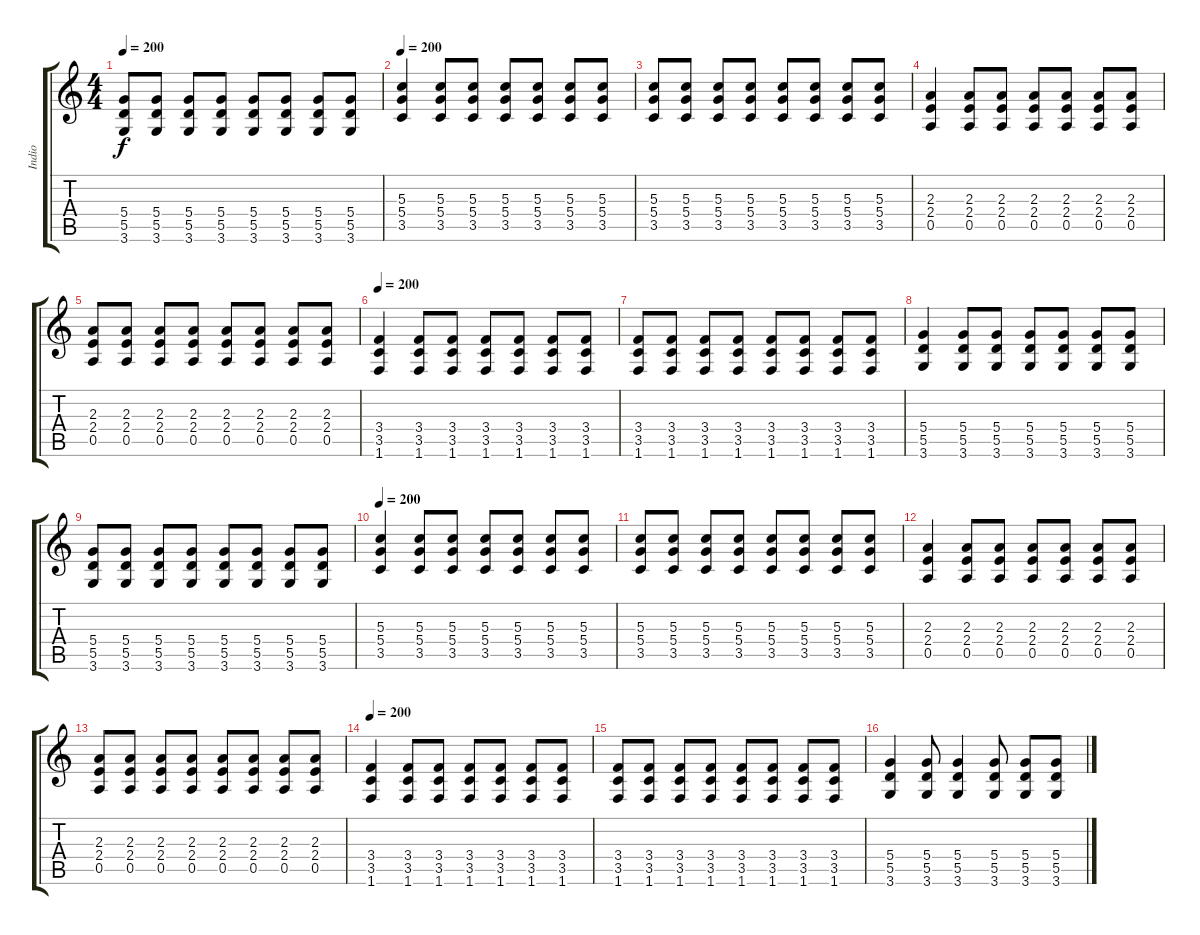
\track ("Indio" "Indio") {instrument overdrivenguitar}
\staff {score tabs}
\tuning (E4 B3 G3 D3 A2 E2) {hide}
\ts (4 4)
\tempo 200
\clef g2
\ks c
(5.4 5.5 3.6).8{dy f} (5.4 5.5 3.6).8 (5.4 5.5 3.6).8 (5.4 5.5 3.6).8 (5.4 5.5 3.6).8 (5.4 5.5 3.6).8 (5.4 5.5 3.6).8 (5.4 5.5 3.6).8 |
\tempo 200
(5.3 5.4 3.5).4 (5.3 5.4 3.5).8 (5.3 5.4 3.5).8 (5.3 5.4 3.5).8 (5.3 5.4 3.5).8 (5.3 5.4 3.5).8 (5.3 5.4 3.5).8 |
(5.3 5.4 3.5).8 (5.3 5.4 3.5).8 (5.3 5.4 3.5).8 (5.3 5.4 3.5).8 (5.3 5.4 3.5).8 (5.3 5.4 3.5).8 (5.3 5.4 3.5).8 (5.3 5.4 3.5).8 |
(2.3 2.4 0.5).4 (2.3 2.4 0.5).8 (2.3 2.4 0.5).8 (2.3 2.4 0.5).8 (2.3 2.4 0.5).8 (2.3 2.4 0.5).8 (2.3 2.4 0.5).8 |
(2.3 2.4 0.5).8 (2.3 2.4 0.5).8 (2.3 2.4 0.5).8 (2.3 2.4 0.5).8 (2.3 2.4 0.5).8 (2.3 2.4 0.5).8 (2.3 2.4 0.5).8 (2.3 2.4 0.5).8 |
\tempo 200
(3.4 3.5 1.6).4 (3.4 3.5 1.6).8 (3.4 3.5 1.6).8 (3.4 3.5 1.6).8 (3.4 3.5 1.6).8 (3.4 3.5 1.6).8 (3.4 3.5 1.6).8 |
(3.4 3.5 1.6).8 (3.4 3.5 1.6).8 (3.4 3.5 1.6).8 (3.4 3.5 1.6).8 (3.4 3.5 1.6).8 (3.4 3.5 1.6).8 (3.4 3.5 1.6).8 (3.4 3.5 1.6).8 |
(5.4 5.5 3.6).4 (5.4 5.5 3.6).8 (5.4 5.5 3.6).8 (5.4 5.5 3.6).8 (5.4 5.5 3.6).8 (5.4 5.5 3.6).8 (5.4 5.5 3.6).8 |
(5.4 5.5 3.6).8 (5.4 5.5 3.6).8 (5.4 5.5 3.6).8 (5.4 5.5 3.6).8 (5.4 5.5 3.6).8 (5.4 5.5 3.6).8 (5.4 5.5 3.6).8 (5.4 5.5 3.6).8 |
\tempo 200
(5.3 5.4 3.5).4 (5.3 5.4 3.5).8 (5.3 5.4 3.5).8 (5.3 5.4 3.5).8 (5.3 5.4 3.5).8 (5.3 5.4 3.5).8 (5.3 5.4 3.5).8 |
(5.3 5.4 3.5).8 (5.3 5.4 3.5).8 (5.3 5.4 3.5).8 (5.3 5.4 3.5).8 (5.3 5.4 3.5).8 (5.3 5.4 3.5).8 (5.3 5.4 3.5).8 (5.3 5.4 3.5).8 |
(2.3 2.4 0.5).4 (2.3 2.4 0.5).8 (2.3 2.4 0.5).8 (2.3 2.4 0.5).8 (2.3 2.4 0.5).8 (2.3 2.4 0.5).8 (2.3 2.4 0.5).8 |
(2.3 2.4 0.5).8 (2.3 2.4 0.5).8 (2.3 2.4 0.5).8 (2.3 2.4 0.5).8 (2.3 2.4 0.5).8 (2.3 2.4 0.5).8 (2.3 2.4 0.5).8 (2.3 2.4 0.5).8 |
\tempo 200
(3.4 3.5 1.6).4 (3.4 3.5 1.6).8 (3.4 3.5 1.6).8 (3.4 3.5 1.6).8 (3.4 3.5 1.6).8 (3.4 3.5 1.6).8 (3.4 3.5 1.6).8 |
(3.4 3.5 1.6).8 (3.4 3.5 1.6).8 (3.4 3.5 1.6).8 (3.4 3.5 1.6).8 (3.4 3.5 1.6).8 (3.4 3.5 1.6).8 (3.4 3.5 1.6).8 (3.4 3.5 1.6).8 |
(5.4 5.5 3.6).4 (5.4 5.5 3.6).8 (5.4 5.5 3.6).4 (5.4 5.5 3.6).8 (5.4 5.5 3.6).8 (5.4 5.5 3.6).8
